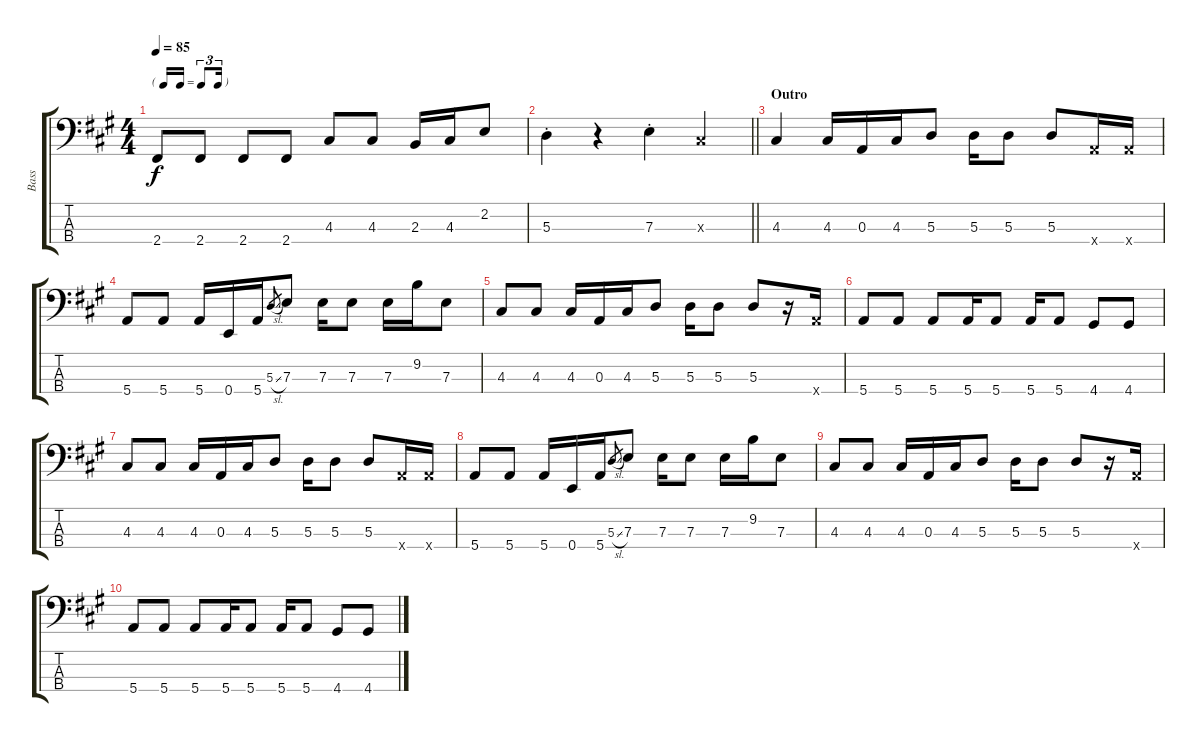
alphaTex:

\track ("Bass" "Bass") {instrument electricbassfinger}
\staff {score tabs}
\tuning (G2 D2 A1 E1) {hide}
\ts (4 4)
\tf triplet16th
\tempo 85
\clef f4
\ks a
2.4.8{dy f} 2.4.8 2.4.8 2.4.8 4.3.8 4.3.8 2.3.16 4.3.16 2.2.8 |
\barLineRight lightlight
5.3{st}.4 r.4 7.3{st}.4 4.3{x}.4 |
\section ("" "Outro")
4.3.4 4.3.16 0.3.16 4.3.16 5.3.8 5.3.16 5.3.8 5.3.8 5.4{x}.16 5.4{x}.16 |
5.4.8 5.4.8 5.4.16 0.4.16 5.4.16 5.3{sl}.8{gr} 7.3.8 7.3.16 7.3.8 7.3.16 9.2.16 7.3.8 |
4.3.8 4.3.8 4.3.16 0.3.16 4.3.16 5.3.8 5.3.16 5.3.8 5.3.8 r.16 5.4{x}.16 |
5.4.8 5.4.8 5.4.8 5.4.16 5.4.8 5.4.16 5.4.8 4.4.8 4.4.8 |
4.3.8 4.3.8 4.3.16 0.3.16 4.3.16 5.3.8 5.3.16 5.3.8 5.3.8 5.4{x}.16 5.4{x}.16 |
5.4.8 5.4.8 5.4.16 0.4.16 5.4.16 5.3{sl}.8{gr} 7.3.8 7.3.16 7.3.8 7.3.16 9.2.16 7.3.8 |
4.3.8 4.3.8 4.3.16 0.3.16 4.3.16 5.3.8 5.3.16 5.3.8 5.3.8 r.16 5.4{x}.16 |
5.4.8 5.4.8 5.4.8 5.4.16 5.4.8 5.4.16 5.4.8 4.4.8 4.4.8
